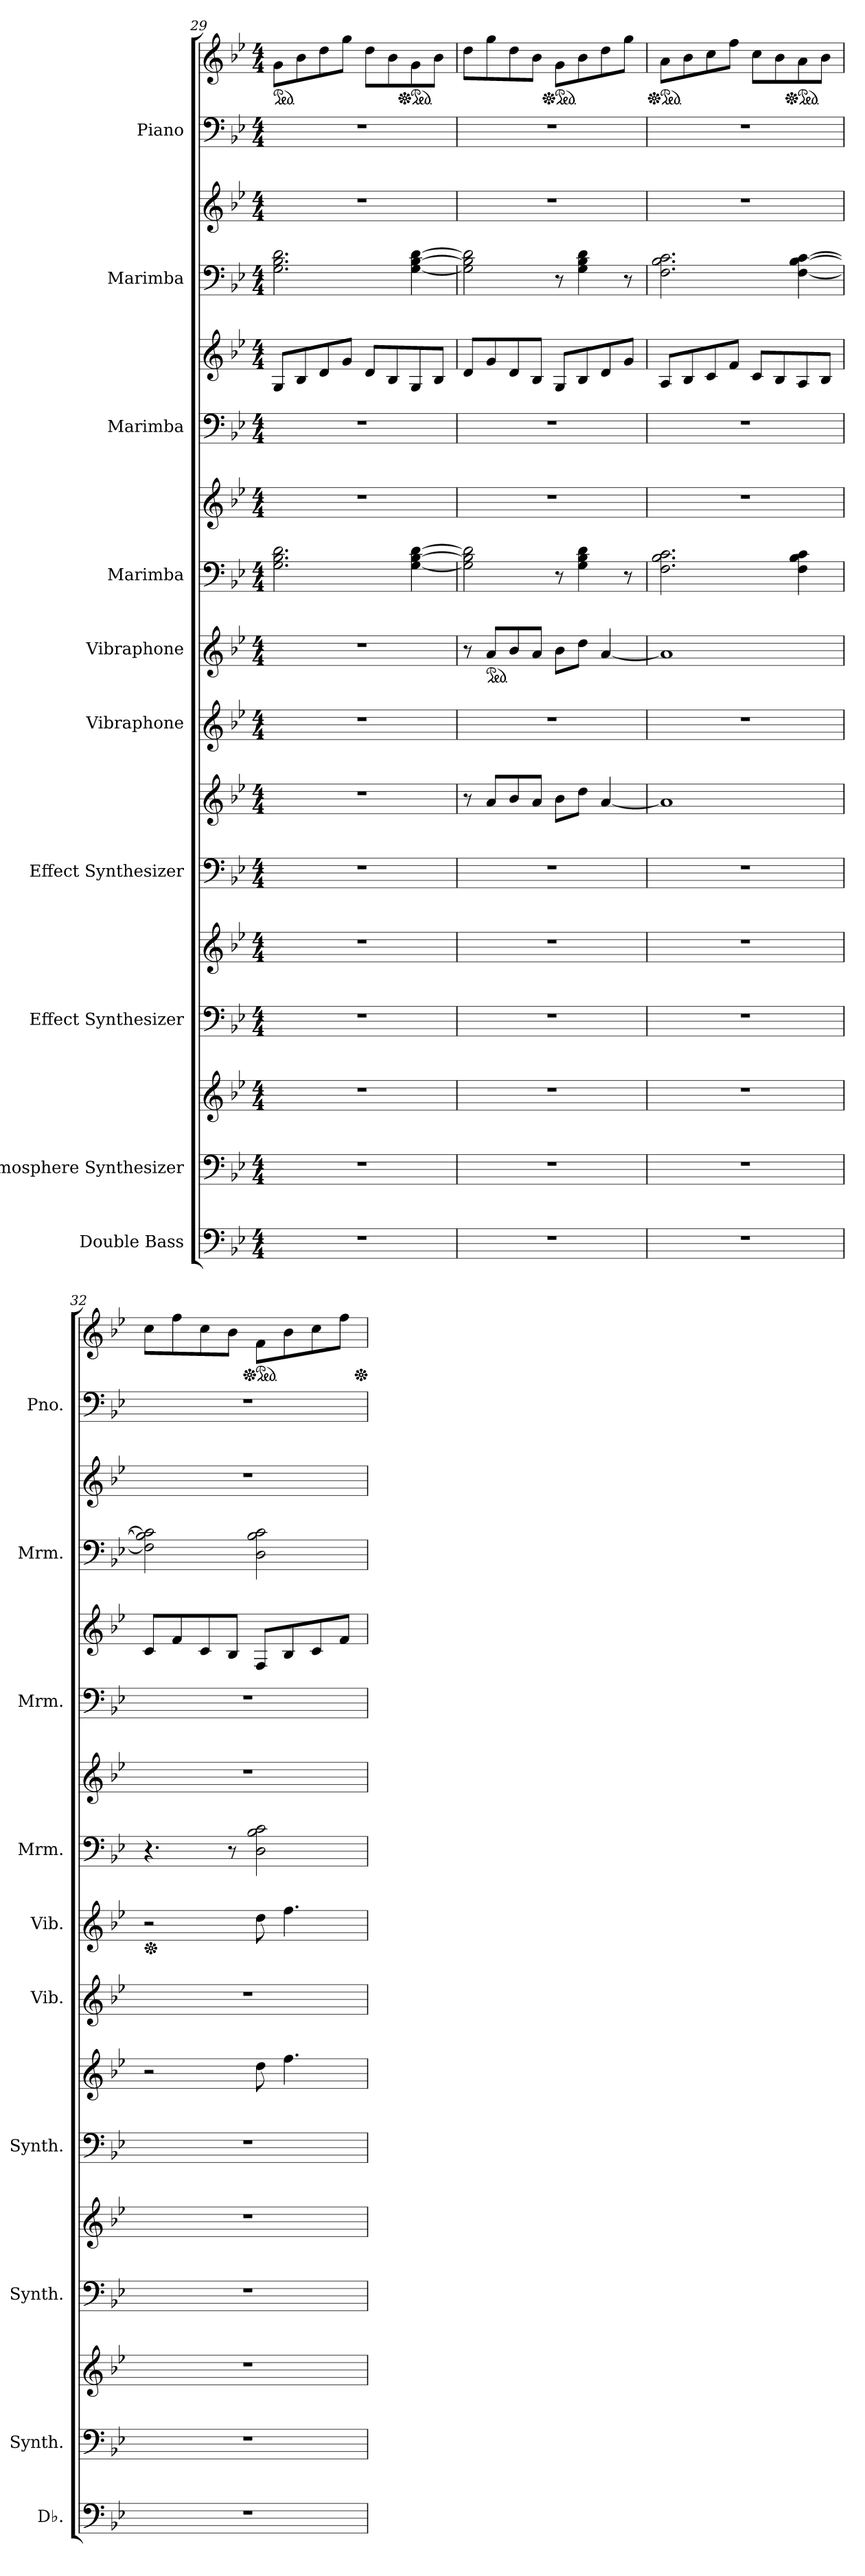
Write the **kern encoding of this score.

**kern	**kern	**kern	**kern	**kern	**kern	**kern	**kern	**kern	**kern	**kern	**kern	**kern	**kern	**kern	**kern	**kern
*part10	*part9	*part9	*part8	*part8	*part7	*part7	*part6	*part5	*part4	*part4	*part3	*part3	*part2	*part2	*part1	*part1
*staff17	*staff16	*staff15	*staff14	*staff13	*staff12	*staff11	*staff10	*staff9	*staff8	*staff7	*staff6	*staff5	*staff4	*staff3	*staff2	*staff1
*I"Double Bass	*I"Atmosphere Synthesizer	*	*I"Effect Synthesizer	*	*I"Effect Synthesizer	*	*I"Vibraphone	*I"Vibraphone	*I"Marimba	*	*I"Marimba	*	*I"Marimba	*	*I"Piano	*
*I'Db.	*I'Synth.	*	*I'Synth.	*	*I'Synth.	*	*I'Vib.	*I'Vib.	*I'Mrm.	*	*I'Mrm.	*	*I'Mrm.	*	*I'Pno.	*
*clefF4	*clefF4	*clefG2	*clefF4	*clefG2	*clefF4	*clefG2	*clefG2	*clefG2	*clefF4	*clefG2	*clefF4	*clefG2	*clefF4	*clefG2	*clefF4	*clefG2
*ITrd7c12	*	*	*	*	*	*	*	*	*	*	*	*	*	*	*	*
*k[b-e-]	*k[b-e-]	*k[b-e-]	*k[b-e-]	*k[b-e-]	*k[b-e-]	*k[b-e-]	*k[b-e-]	*k[b-e-]	*k[b-e-]	*k[b-e-]	*k[b-e-]	*k[b-e-]	*k[b-e-]	*k[b-e-]	*k[b-e-]	*k[b-e-]
*M4/4	*M4/4	*M4/4	*M4/4	*M4/4	*M4/4	*M4/4	*M4/4	*M4/4	*M4/4	*M4/4	*M4/4	*M4/4	*M4/4	*M4/4	*M4/4	*M4/4
*	*	*	*	*	*	*	*	*	*	*	*	*	*	*	*	*ped
=29	=29	=29	=29	=29	=29	=29	=29	=29	=29	=29	=29	=29	=29	=29	=29	=29
1r	1r	1r	1r	1r	1r	1r	1r	1r	2.G\ 2.B-\ 2.d\	1r	1r	8G/L	2.G\ 2.B-\ 2.d\	1r	1r	8g\L
.	.	.	.	.	.	.	.	.	.	.	.	8B-/	.	.	.	8b-\
.	.	.	.	.	.	.	.	.	.	.	.	8d/	.	.	.	8dd\
.	.	.	.	.	.	.	.	.	.	.	.	8g/J	.	.	.	8gg\J
.	.	.	.	.	.	.	.	.	.	.	.	8d/L	.	.	.	8dd\L
.	.	.	.	.	.	.	.	.	.	.	.	8B-/	.	.	.	8b-\
*	*	*	*	*	*	*	*	*	*	*	*	*	*	*	*	*Xped
*	*	*	*	*	*	*	*	*	*	*	*	*	*	*	*	*ped
.	.	.	.	.	.	.	.	.	[4G\ [4B-\ [4d\	.	.	8G/	[4G\ [4B-\ [4d\	.	.	8g\
.	.	.	.	.	.	.	.	.	.	.	.	8B-/J	.	.	.	8b-\J
=30	=30	=30	=30	=30	=30	=30	=30	=30	=30	=30	=30	=30	=30	=30	=30	=30
1r	1r	1r	1r	1r	1r	8r	1r	8r	2G\] 2B-\] 2d\]	1r	1r	8d/L	2G\] 2B-\] 2d\]	1r	1r	8dd\L
*	*	*	*	*	*	*	*	*ped	*	*	*	*	*	*	*	*
.	.	.	.	.	.	8a/L	.	8a/L	.	.	.	8g/	.	.	.	8gg\
.	.	.	.	.	.	8b-/	.	8b-/	.	.	.	8d/	.	.	.	8dd\
.	.	.	.	.	.	8a/J	.	8a/J	.	.	.	8B-/J	.	.	.	8b-\J
*	*	*	*	*	*	*	*	*	*	*	*	*	*	*	*	*Xped
*	*	*	*	*	*	*	*	*	*	*	*	*	*	*	*	*ped
.	.	.	.	.	.	8b-\L	.	8b-\L	8r	.	.	8G/L	8r	.	.	8g\L
.	.	.	.	.	.	8dd\J	.	8dd\J	4G\ 4B-\ 4d\	.	.	8B-/	4G\ 4B-\ 4d\	.	.	8b-\
.	.	.	.	.	.	[4a/	.	[4a/	.	.	.	8d/	.	.	.	8dd\
.	.	.	.	.	.	.	.	.	8r	.	.	8g/J	8r	.	.	8gg\J
=31	=31	=31	=31	=31	=31	=31	=31	=31	=31	=31	=31	=31	=31	=31	=31	=31
*	*	*	*	*	*	*	*	*	*	*	*	*	*	*	*	*Xped
*	*	*	*	*	*	*	*	*	*	*	*	*	*	*	*	*ped
1r	1r	1r	1r	1r	1r	1a]	1r	1a]	2.F\ 2.B-\ 2.c\	1r	1r	8A/L	2.F\ 2.B-\ 2.c\	1r	1r	8a\L
.	.	.	.	.	.	.	.	.	.	.	.	8B-/	.	.	.	8b-\
.	.	.	.	.	.	.	.	.	.	.	.	8c/	.	.	.	8cc\
.	.	.	.	.	.	.	.	.	.	.	.	8f/J	.	.	.	8ff\J
.	.	.	.	.	.	.	.	.	.	.	.	8c/L	.	.	.	8cc\L
.	.	.	.	.	.	.	.	.	.	.	.	8B-/	.	.	.	8b-\
*	*	*	*	*	*	*	*	*	*	*	*	*	*	*	*	*Xped
*	*	*	*	*	*	*	*	*	*	*	*	*	*	*	*	*ped
.	.	.	.	.	.	.	.	.	4F\ 4B-\ 4c\	.	.	8A/	[4F\ [4B-\ [4c\	.	.	8a\
.	.	.	.	.	.	.	.	.	.	.	.	8B-/J	.	.	.	8b-\J
!!LO:PB:g=z
=32	=32	=32	=32	=32	=32	=32	=32	=32	=32	=32	=32	=32	=32	=32	=32	=32
*	*	*	*	*	*	*	*	*Xped	*	*	*	*	*	*	*	*
1r	1r	1r	1r	1r	1r	2r	1r	2r	4.r	1r	1r	8c/L	2F\] 2B-\] 2c\]	1r	1r	8cc\L
.	.	.	.	.	.	.	.	.	.	.	.	8f/	.	.	.	8ff\
.	.	.	.	.	.	.	.	.	.	.	.	8c/	.	.	.	8cc\
.	.	.	.	.	.	.	.	.	8r	.	.	8B-/J	.	.	.	8b-\J
*	*	*	*	*	*	*	*	*	*	*	*	*	*	*	*	*Xped
*	*	*	*	*	*	*	*	*	*	*	*	*	*	*	*	*ped
.	.	.	.	.	.	8dd\	.	8dd\	2D\ 2B-\ 2c\	.	.	8F/L	2D\ 2B-\ 2c\	.	.	8f\L
.	.	.	.	.	.	4.ff\	.	4.ff\	.	.	.	8B-/	.	.	.	8b-\
.	.	.	.	.	.	.	.	.	.	.	.	8c/	.	.	.	8cc\
.	.	.	.	.	.	.	.	.	.	.	.	8f/J	.	.	.	8ff\J
*	*	*	*	*	*	*	*	*	*	*	*	*	*	*	*	*Xped
=	=	=	=	=	=	=	=	=	=	=	=	=	=	=	=	=
*-	*-	*-	*-	*-	*-	*-	*-	*-	*-	*-	*-	*-	*-	*-	*-	*-
